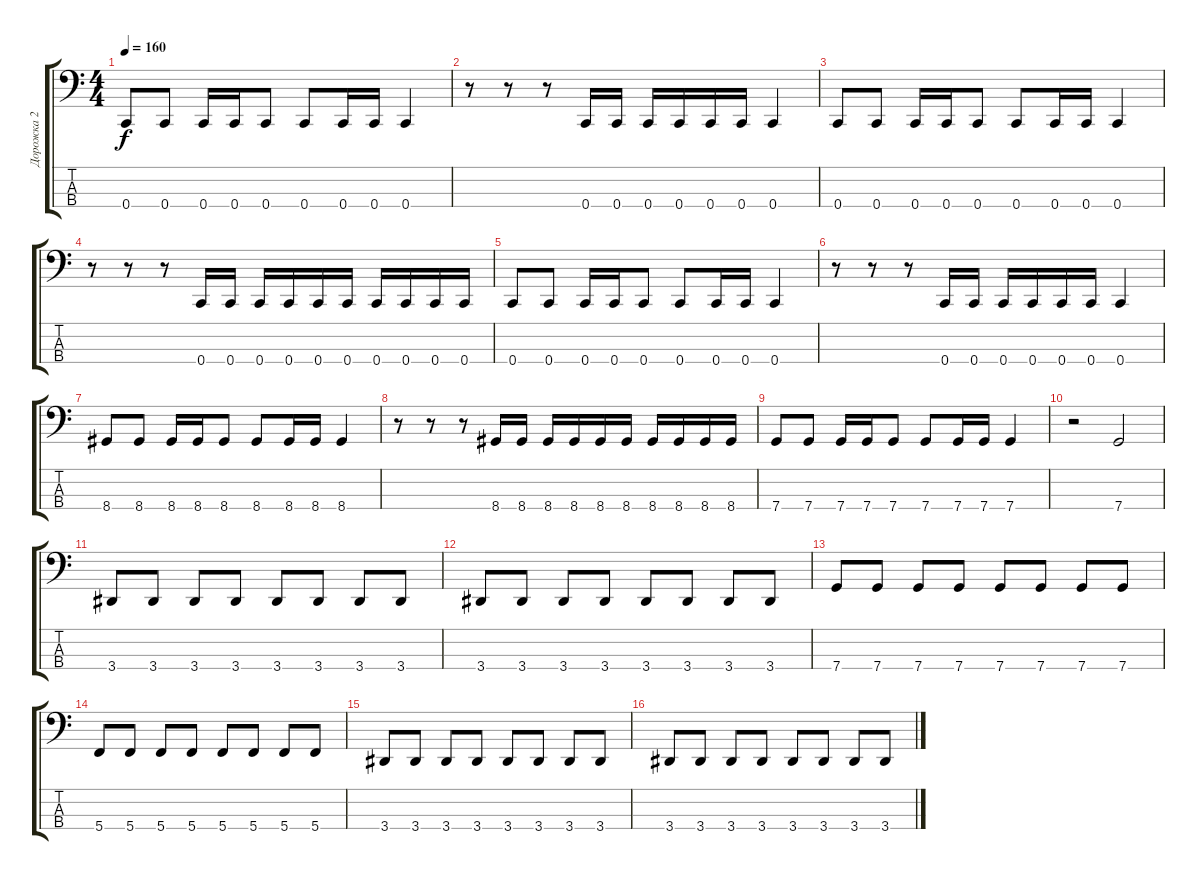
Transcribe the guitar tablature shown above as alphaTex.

\track ("Дорожка 2" "Дорожка 2") {instrument electricbassfinger}
\staff {score tabs}
\tuning (F2 C2 G1 C1) {hide}
\ts (4 4)
\tempo 160
\clef f4
\ks c
0.4.8{dy f} 0.4.8 0.4.16 0.4.16 0.4.8 0.4.8 0.4.16 0.4.16 0.4.4 |
r.8 r.8 r.8 0.4.16 0.4.16 0.4.16 0.4.16 0.4.16 0.4.16 0.4.4 |
0.4.8 0.4.8 0.4.16 0.4.16 0.4.8 0.4.8 0.4.16 0.4.16 0.4.4 |
r.8 r.8 r.8 0.4.16 0.4.16 0.4.16 0.4.16 0.4.16 0.4.16 0.4.16 0.4.16 0.4.16 0.4.16 |
0.4.8 0.4.8 0.4.16 0.4.16 0.4.8 0.4.8 0.4.16 0.4.16 0.4.4 |
r.8 r.8 r.8 0.4.16 0.4.16 0.4.16 0.4.16 0.4.16 0.4.16 0.4.4 |
8.4.8 8.4.8 8.4.16 8.4.16 8.4.8 8.4.8 8.4.16 8.4.16 8.4.4 |
r.8 r.8 r.8 8.4.16 8.4.16 8.4.16 8.4.16 8.4.16 8.4.16 8.4.16 8.4.16 8.4.16 8.4.16 |
7.4.8 7.4.8 7.4.16 7.4.16 7.4.8 7.4.8 7.4.16 7.4.16 7.4.4 |
r.2 7.4.2 |
3.4.8 3.4.8 3.4.8 3.4.8 3.4.8 3.4.8 3.4.8 3.4.8 |
3.4.8 3.4.8 3.4.8 3.4.8 3.4.8 3.4.8 3.4.8 3.4.8 |
7.4.8 7.4.8 7.4.8 7.4.8 7.4.8 7.4.8 7.4.8 7.4.8 |
5.4.8 5.4.8 5.4.8 5.4.8 5.4.8 5.4.8 5.4.8 5.4.8 |
3.4.8 3.4.8 3.4.8 3.4.8 3.4.8 3.4.8 3.4.8 3.4.8 |
3.4.8 3.4.8 3.4.8 3.4.8 3.4.8 3.4.8 3.4.8 3.4.8
